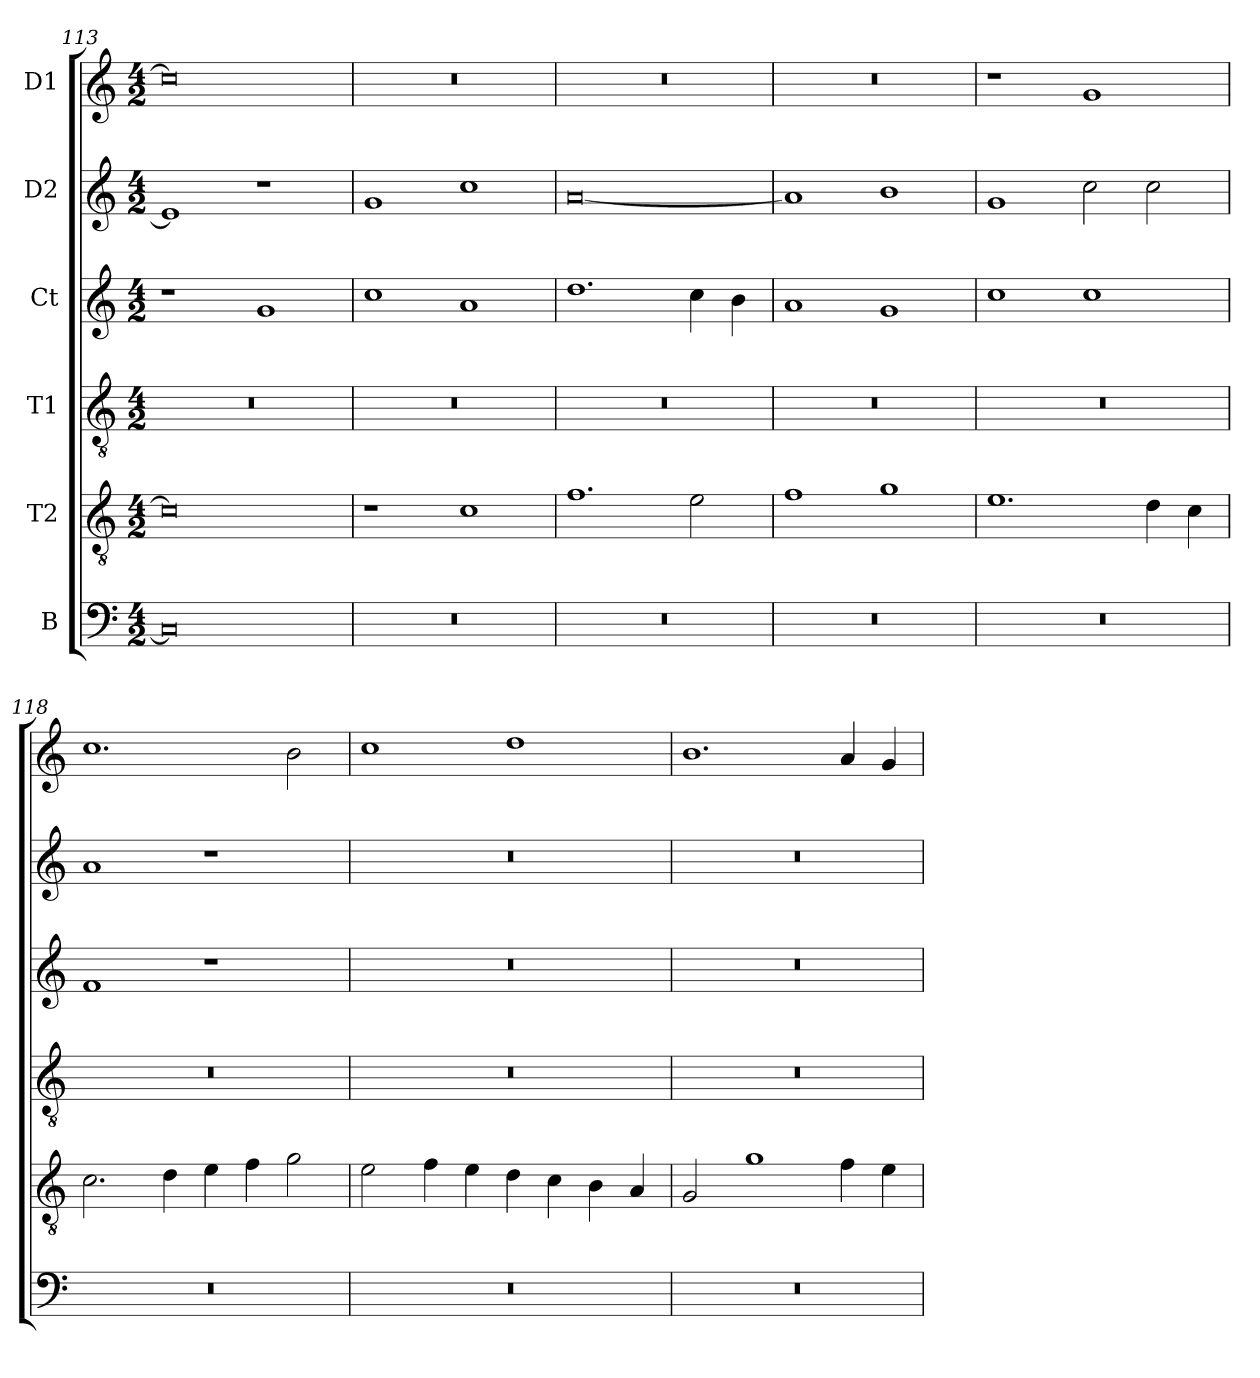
**kern	**kern	**kern	**kern	**kern	**kern
*part6	*part5	*part4	*part3	*part2	*part1
*staff6	*staff5	*staff4	*staff3	*staff2	*staff1
*I"B	*I"T2	*I"T1	*I"Ct	*I"D2	*I"D1
*clefF4	*clefGv2	*clefGv2	*clefG2	*clefG2	*clefG2
*	*ITrd7c12	*ITrd7c12	*	*	*
*k[]	*k[]	*k[]	*k[]	*k[]	*k[]
*C:	*C:	*C:	*C:	*C:	*C:
*M4/2	*M4/2	*M4/2	*M4/2	*M4/2	*M4/2
=113	=113	=113	=113	=113	=113
!	!	!LO:N:vis=1	!	!	!
0Ci]	0Ci]	0r	1r	1ei]	0cci]
.	.	.	1gi	1r	.
!!LO:PB:g=z
=114	=114	=114	=114	=114	=114
!LO:N:vis=1	!	!LO:N:vis=1	!	!	!LO:N:vis=1
0r	1r	0r	1cci	1gi	0r
.	1Ci	.	1ai	1cci	.
=115	=115	=115	=115	=115	=115
!LO:N:vis=1	!	!LO:N:vis=1	!	!	!LO:N:vis=1
0r	1.Fi	0r	1.ddi	[<0ai	0r
.	2Ei\	.	4cci\	.	.
.	.	.	4bi\	.	.
=116	=116	=116	=116	=116	=116
!LO:N:vis=1	!	!LO:N:vis=1	!	!	!LO:N:vis=1
0r	1Fi	0r	1ai	1ai]	0r
.	1Gi	.	1gi	1bi	.
=117	=117	=117	=117	=117	=117
!LO:N:vis=1	!	!LO:N:vis=1	!	!	!
0r	1.Ei	0r	1cci	1gi	1r
.	.	.	1cci	2cci\	1gi
.	4Di\	.	.	2cci\	.
.	4Ci\	.	.	.	.
!!LO:PB:g=z
=118	=118	=118	=118	=118	=118
!LO:N:vis=1	!	!LO:N:vis=1	!	!	!
0r	2.Ci\	0r	1fi	1ai	1.cci
.	4Di\	.	.	.	.
.	4Ei\	.	1r	1r	.
.	4Fi\	.	.	.	.
.	2Gi\	.	.	.	2bi\
=119	=119	=119	=119	=119	=119
!LO:N:vis=1	!	!LO:N:vis=1	!LO:N:vis=1	!LO:N:vis=1	!
0r	2Ei\	0r	0r	0r	1cci
.	4Fi\	.	.	.	.
.	4Ei\	.	.	.	.
.	4Di\	.	.	.	1ddi
.	4Ci\	.	.	.	.
.	4BBi\	.	.	.	.
.	4AAi/	.	.	.	.
=120	=120	=120	=120	=120	=120
!LO:N:vis=1	!	!LO:N:vis=1	!LO:N:vis=1	!LO:N:vis=1	!
0r	2GGi/	0r	0r	0r	1.bi
.	1Gi	.	.	.	.
.	4Fi\	.	.	.	4ai/
.	4Ei\	.	.	.	4gi/
=	=	=	=	=	=
*-	*-	*-	*-	*-	*-
